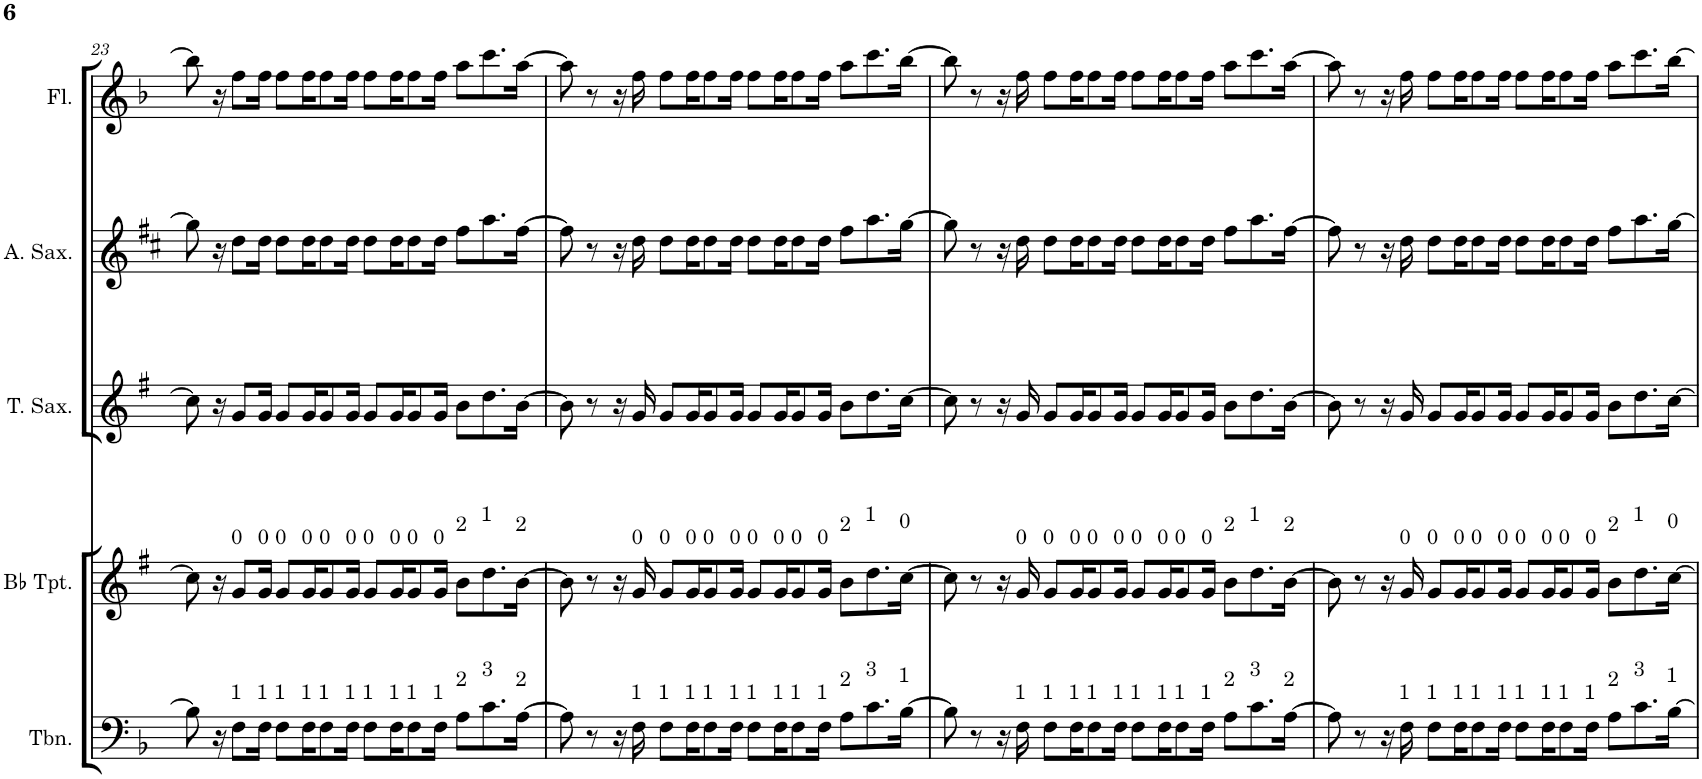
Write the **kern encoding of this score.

**kern	**kern	**kern	**kern	**kern
*part5	*part4	*part3	*part2	*part1
*staff5	*staff4	*staff3	*staff2	*staff1
*I"Trombone	*I"Bb Trumpet	*I"Tenor Saxophone	*I"Alto Saxophone	*I"Flute
*I'Tbn.	*I'Bb Tpt.	*I'T. Sax.	*I'A. Sax.	*I'Fl.
!!LO:PB:g=z
*clefF4	*clefG2	*clefG2	*clefG2	*clefG2
*	*Trd1c2	*Trd8c14	*Trd5c9	*
*k[b-]	*k[f#]	*k[f#]	*k[f#c#]	*k[b-]
*M12/8	*M12/8	*M12/8	*M12/8	*M12/8
=23	=23	=23	=23	=23
8B-\]	8cc\]	8cc\]	8gg\]	8bb-\]
16r	16r	16r	16r	16r
!	!LO:TX:a:t=0	!	!	!
!LO:TX:a:t=1	!	!	!	!
8F\L	8g/L	8g/L	8dd\L	8ff\L
!	!LO:TX:a:t=0	!	!	!
!LO:TX:a:t=1	!	!	!	!
16F\Jk	16g/Jk	16g/Jk	16dd\Jk	16ff\Jk
!	!LO:TX:a:t=0	!	!	!
!LO:TX:a:t=1	!	!	!	!
8F\L	8g/L	8g/L	8dd\L	8ff\L
!	!LO:TX:a:t=0	!	!	!
!LO:TX:a:t=1	!	!	!	!
16F\K	16g/K	16g/K	16dd\K	16ff\K
!	!LO:TX:a:t=0	!	!	!
!LO:TX:a:t=1	!	!	!	!
8F\	8g/	8g/	8dd\	8ff\
!	!LO:TX:a:t=0	!	!	!
!LO:TX:a:t=1	!	!	!	!
16F\Jk	16g/Jk	16g/Jk	16dd\Jk	16ff\Jk
!	!LO:TX:a:t=0	!	!	!
!LO:TX:a:t=1	!	!	!	!
8F\L	8g/L	8g/L	8dd\L	8ff\L
!	!LO:TX:a:t=0	!	!	!
!LO:TX:a:t=1	!	!	!	!
16F\K	16g/K	16g/K	16dd\K	16ff\K
!	!LO:TX:a:t=0	!	!	!
!LO:TX:a:t=1	!	!	!	!
8F\	8g/	8g/	8dd\	8ff\
!	!LO:TX:a:t=0	!	!	!
!LO:TX:a:t=1	!	!	!	!
16F\Jk	16g/Jk	16g/Jk	16dd\Jk	16ff\Jk
!	!LO:TX:a:t=2	!	!	!
!LO:TX:a:t=2	!	!	!	!
8A\L	8b\L	8b\L	8ff#\L	8aa\L
!	!LO:TX:a:t=1	!	!	!
!LO:TX:a:t=3	!	!	!	!
8.c\	8.dd\	8.dd\	8.aa\	8.ccc\
!	!LO:TX:a:t=2	!	!	!
!LO:TX:a:t=2	!	!	!	!
[16A\Jk	[16b\Jk	[16b\Jk	[16ff#\Jk	[16aa\Jk
=24	=24	=24	=24	=24
8A\]	8b\]	8b\]	8ff#\]	8aa\]
8r	8r	8r	8r	8r
16r	16r	16r	16r	16r
!	!LO:TX:a:t=0	!	!	!
!LO:TX:a:t=1	!	!	!	!
16F\	16g/	16g/	16dd\	16ff\
!	!LO:TX:a:t=0	!	!	!
!LO:TX:a:t=1	!	!	!	!
8F\L	8g/L	8g/L	8dd\L	8ff\L
!	!LO:TX:a:t=0	!	!	!
!LO:TX:a:t=1	!	!	!	!
16F\K	16g/K	16g/K	16dd\K	16ff\K
!	!LO:TX:a:t=0	!	!	!
!LO:TX:a:t=1	!	!	!	!
8F\	8g/	8g/	8dd\	8ff\
!	!LO:TX:a:t=0	!	!	!
!LO:TX:a:t=1	!	!	!	!
16F\Jk	16g/Jk	16g/Jk	16dd\Jk	16ff\Jk
!	!LO:TX:a:t=0	!	!	!
!LO:TX:a:t=1	!	!	!	!
8F\L	8g/L	8g/L	8dd\L	8ff\L
!	!LO:TX:a:t=0	!	!	!
!LO:TX:a:t=1	!	!	!	!
16F\K	16g/K	16g/K	16dd\K	16ff\K
!	!LO:TX:a:t=0	!	!	!
!LO:TX:a:t=1	!	!	!	!
8F\	8g/	8g/	8dd\	8ff\
!	!LO:TX:a:t=0	!	!	!
!LO:TX:a:t=1	!	!	!	!
16F\Jk	16g/Jk	16g/Jk	16dd\Jk	16ff\Jk
!	!LO:TX:a:t=2	!	!	!
!LO:TX:a:t=2	!	!	!	!
8A\L	8b\L	8b\L	8ff#\L	8aa\L
!	!LO:TX:a:t=1	!	!	!
!LO:TX:a:t=3	!	!	!	!
8.c\	8.dd\	8.dd\	8.aa\	8.ccc\
!	!LO:TX:a:t=0	!	!	!
!LO:TX:a:t=1	!	!	!	!
[16B-\Jk	[16cc\Jk	[16cc\Jk	[16gg\Jk	[16bb-\Jk
=25	=25	=25	=25	=25
8B-\]	8cc\]	8cc\]	8gg\]	8bb-\]
8r	8r	8r	8r	8r
16r	16r	16r	16r	16r
!	!LO:TX:a:t=0	!	!	!
!LO:TX:a:t=1	!	!	!	!
16F\	16g/	16g/	16dd\	16ff\
!	!LO:TX:a:t=0	!	!	!
!LO:TX:a:t=1	!	!	!	!
8F\L	8g/L	8g/L	8dd\L	8ff\L
!	!LO:TX:a:t=0	!	!	!
!LO:TX:a:t=1	!	!	!	!
16F\K	16g/K	16g/K	16dd\K	16ff\K
!	!LO:TX:a:t=0	!	!	!
!LO:TX:a:t=1	!	!	!	!
8F\	8g/	8g/	8dd\	8ff\
!	!LO:TX:a:t=0	!	!	!
!LO:TX:a:t=1	!	!	!	!
16F\Jk	16g/Jk	16g/Jk	16dd\Jk	16ff\Jk
!	!LO:TX:a:t=0	!	!	!
!LO:TX:a:t=1	!	!	!	!
8F\L	8g/L	8g/L	8dd\L	8ff\L
!	!LO:TX:a:t=0	!	!	!
!LO:TX:a:t=1	!	!	!	!
16F\K	16g/K	16g/K	16dd\K	16ff\K
!	!LO:TX:a:t=0	!	!	!
!LO:TX:a:t=1	!	!	!	!
8F\	8g/	8g/	8dd\	8ff\
!	!LO:TX:a:t=0	!	!	!
!LO:TX:a:t=1	!	!	!	!
16F\Jk	16g/Jk	16g/Jk	16dd\Jk	16ff\Jk
!	!LO:TX:a:t=2	!	!	!
!LO:TX:a:t=2	!	!	!	!
8A\L	8b\L	8b\L	8ff#\L	8aa\L
!	!LO:TX:a:t=1	!	!	!
!LO:TX:a:t=3	!	!	!	!
8.c\	8.dd\	8.dd\	8.aa\	8.ccc\
!	!LO:TX:a:t=2	!	!	!
!LO:TX:a:t=2	!	!	!	!
[16A\Jk	[16b\Jk	[16b\Jk	[16ff#\Jk	[16aa\Jk
=26	=26	=26	=26	=26
8A\]	8b\]	8b\]	8ff#\]	8aa\]
8r	8r	8r	8r	8r
16r	16r	16r	16r	16r
!	!LO:TX:a:t=0	!	!	!
!LO:TX:a:t=1	!	!	!	!
16F\	16g/	16g/	16dd\	16ff\
!	!LO:TX:a:t=0	!	!	!
!LO:TX:a:t=1	!	!	!	!
8F\L	8g/L	8g/L	8dd\L	8ff\L
!	!LO:TX:a:t=0	!	!	!
!LO:TX:a:t=1	!	!	!	!
16F\K	16g/K	16g/K	16dd\K	16ff\K
!	!LO:TX:a:t=0	!	!	!
!LO:TX:a:t=1	!	!	!	!
8F\	8g/	8g/	8dd\	8ff\
!	!LO:TX:a:t=0	!	!	!
!LO:TX:a:t=1	!	!	!	!
16F\Jk	16g/Jk	16g/Jk	16dd\Jk	16ff\Jk
!	!LO:TX:a:t=0	!	!	!
!LO:TX:a:t=1	!	!	!	!
8F\L	8g/L	8g/L	8dd\L	8ff\L
!	!LO:TX:a:t=0	!	!	!
!LO:TX:a:t=1	!	!	!	!
16F\K	16g/K	16g/K	16dd\K	16ff\K
!	!LO:TX:a:t=0	!	!	!
!LO:TX:a:t=1	!	!	!	!
8F\	8g/	8g/	8dd\	8ff\
!	!LO:TX:a:t=0	!	!	!
!LO:TX:a:t=1	!	!	!	!
16F\Jk	16g/Jk	16g/Jk	16dd\Jk	16ff\Jk
!	!LO:TX:a:t=2	!	!	!
!LO:TX:a:t=2	!	!	!	!
8A\L	8b\L	8b\L	8ff#\L	8aa\L
!	!LO:TX:a:t=1	!	!	!
!LO:TX:a:t=3	!	!	!	!
8.c\	8.dd\	8.dd\	8.aa\	8.ccc\
!	!LO:TX:a:t=0	!	!	!
!LO:TX:a:t=1	!	!	!	!
[16B-\Jk	[16cc\Jk	[16cc\Jk	[16gg\Jk	[16bb-\Jk
=	=	=	=	=
*-	*-	*-	*-	*-
